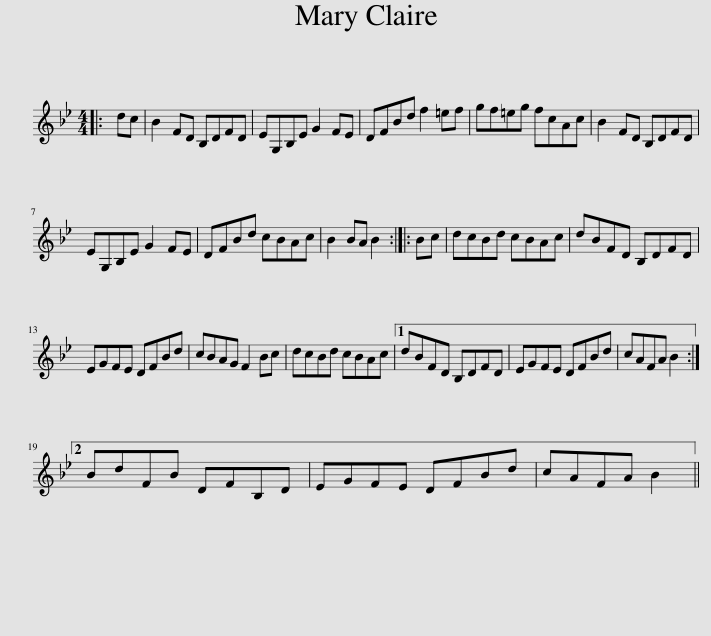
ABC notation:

X:1
L:1/8
M:4/4
I:linebreak $
K:Bb
V:1 treble
V:1
|: dc | B2 FD B,DFD | EG,B,E G2 FE | DFBd f2 =ef | gf=eg fcAc | %5
 B2 FD B,DFD |$ EG,B,E G2 FE | DFBd cBAc | B2 BA B2 :: Bc | %10
 dcBd cBAc | dBFD B,DFD |$ EGFE DFBd | cBAG F2 Bc | dcBd cBAc |1 %15
 dBFD B,DFD | EGFE DFBd | cAFA B2 :|2$ BdFB DFB,D | EGFE DFBd | %20
 cAFA B2 || %21
